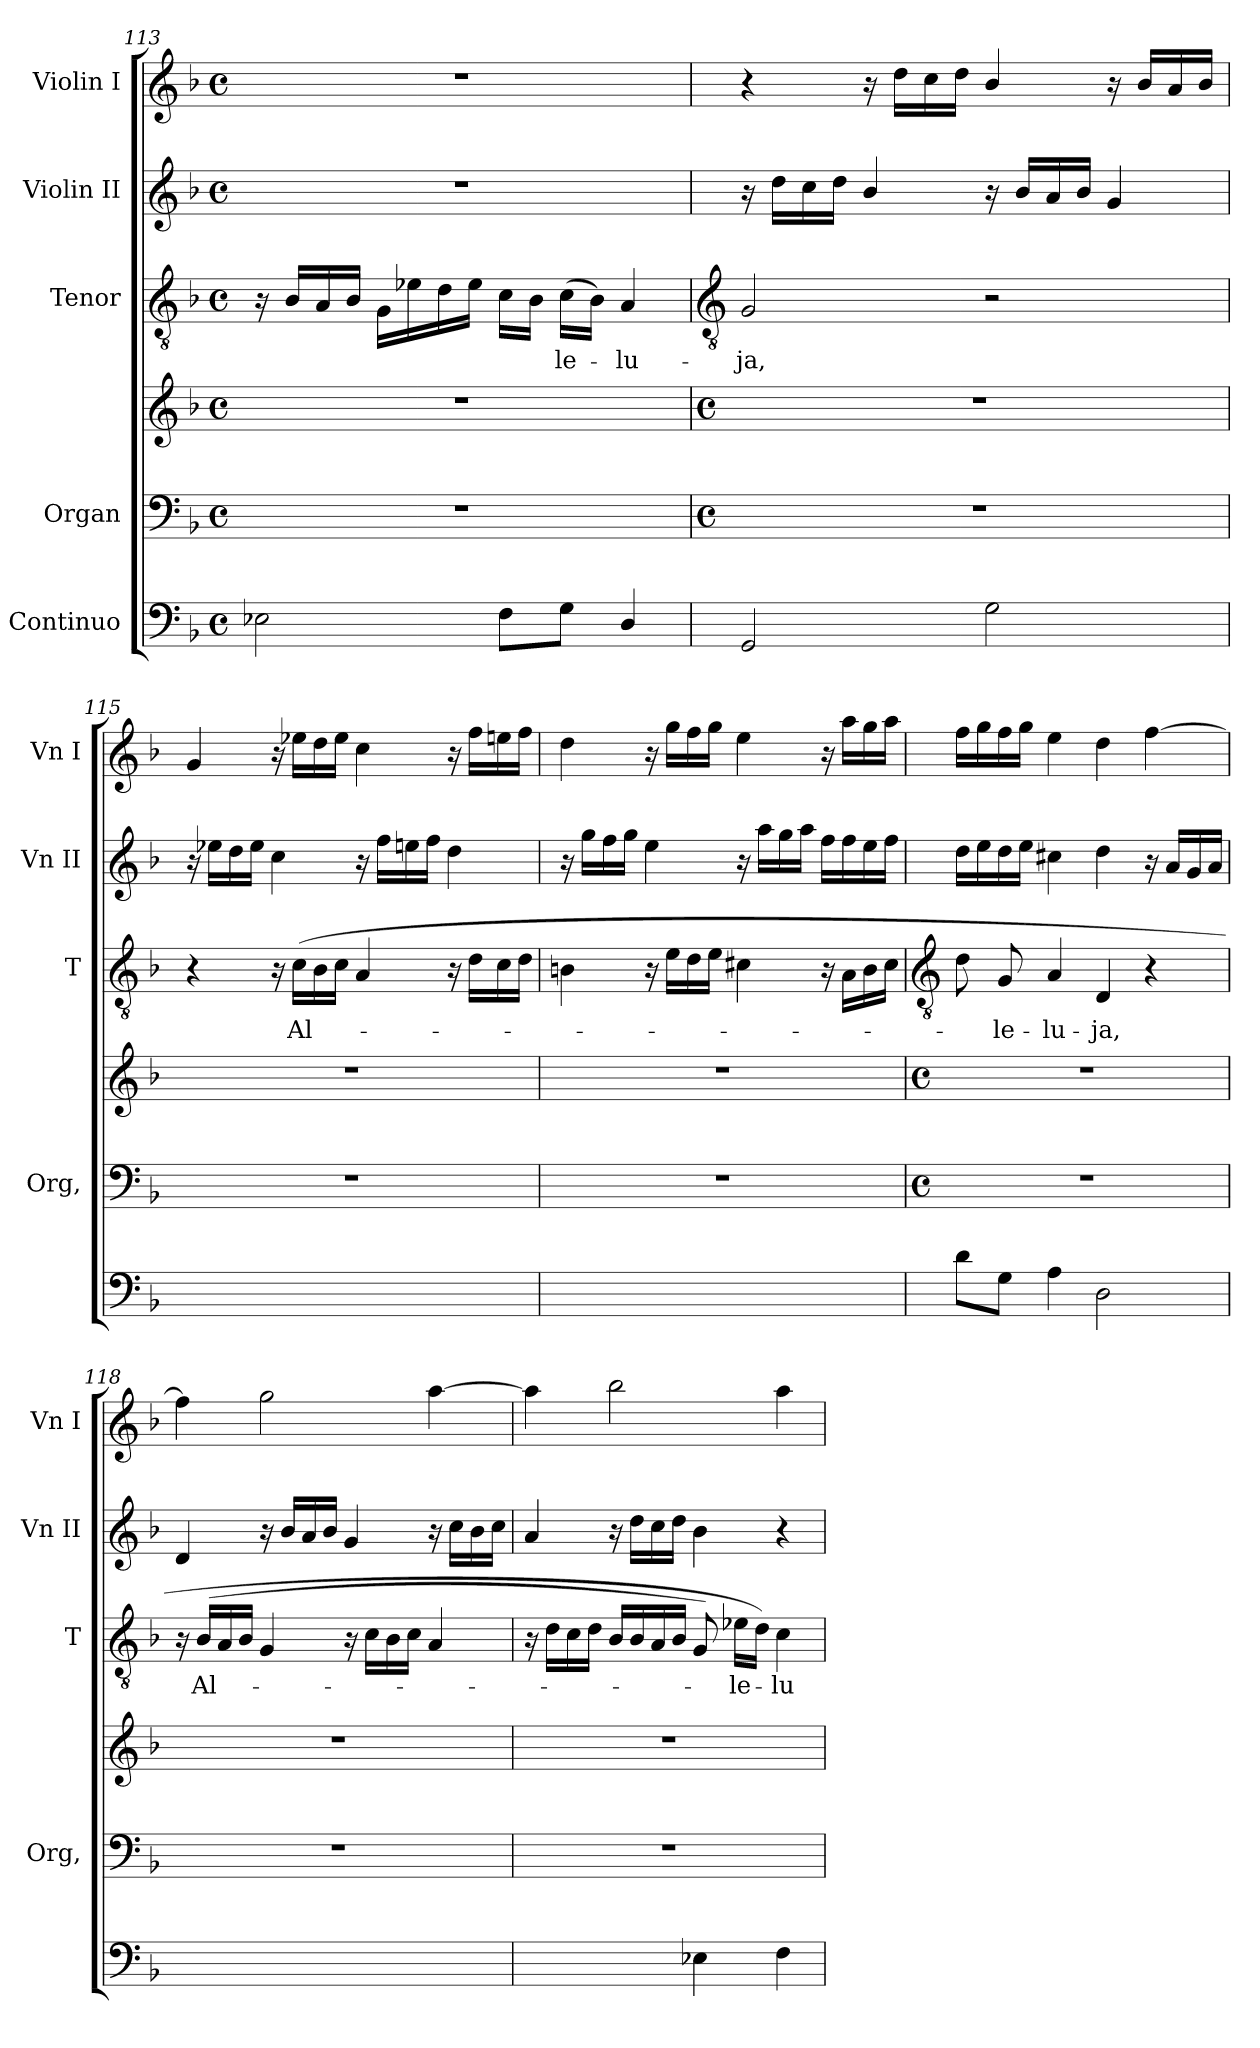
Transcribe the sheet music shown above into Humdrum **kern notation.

**kern	**text	**kern	**kern	**kern	**text	**kern	**kern
*part5	*part5	*part4	*part4	*part3	*part3	*part2	*part1
*staff6	*staff6	*staff5	*staff4	*staff3	*staff3	*staff2	*staff1
*I"Continuo	*	*I"Organ	*	*I"Tenor	*	*I"Violin II	*I"Violin I
*	*	*I'Org,	*	*I'T	*	*I'Vn II	*I'Vn I
*clefF4	*	*clefF4	*clefG2	*clefGv2	*	*clefG2	*clefG2
*k[b-]	*	*k[b-]	*k[b-]	*k[b-]	*	*k[b-]	*k[b-]
*F:	*	*F:	*F:	*F:	*	*F:	*F:
*M4/4	*	*M4/4	*M4/4	*M4/4	*	*M4/4	*M4/4
*met(c)	*	*met(c)	*met(c)	*met(c)	*	*met(c)	*met(c)
=113	=113	=113	=113	=113	=113	=113	=113
2E-X	.	1r	1r	16r	.	1r	1r
.	.	.	.	16B-LL	.	.	.
.	.	.	.	16A	.	.	.
.	.	.	.	16B-JJ	.	.	.
.	.	.	.	16GLL	.	.	.
.	.	.	.	16e-X	.	.	.
.	.	.	.	16d	.	.	.
.	.	.	.	16e-JJ	.	.	.
8FL	.	.	.	16cLL	.	.	.
.	.	.	.	16B-JJ	.	.	.
!	!	!	!	!	!LO:LY:b	!	!
8GJ	.	.	.	(>16cLL	le-	.	.
.	.	.	.	16B-JJ)	.	.	.
!	!	!	!	!	!LO:LY:b	!	!
4D/	.	.	.	4A	lu-	.	.
!!LO:LB:g=z
=114	=114	=114	=114	=114	=114	=114	=114
*	*	*	*	*clefGv2	*	*	*
*	*	*M4/4	*M4/4	*	*	*	*
*	*	*met(c)	*met(c)	*	*	*	*
!	!	!	!	!	!LO:LY:b	!	!
2GG	.	1r	1r	2G	-ja,	16r	4r
.	.	.	.	.	.	16ddLL	.
.	.	.	.	.	.	16cc	.
.	.	.	.	.	.	16ddJJ	.
.	.	.	.	.	.	4b-/	16r
.	.	.	.	.	.	.	16ddLL
.	.	.	.	.	.	.	16cc
.	.	.	.	.	.	.	16ddJJ
2G	.	.	.	2r	.	16r	4b-/
.	.	.	.	.	.	16b-LL	.
.	.	.	.	.	.	16a	.
.	.	.	.	.	.	16b-JJ	.
.	.	.	.	.	.	4g	16r
.	.	.	.	.	.	.	16b-LL
.	.	.	.	.	.	.	16a
.	.	.	.	.	.	.	16b-JJ
=115	=115	=115	=115	=115	=115	=115	=115
!	!LO:LY:b	!	!	!	!	!	!
[4E-Xyy	5	1r	1r	4r	.	16r	4g
.	.	.	.	.	.	16ee-XLL	.
.	.	.	.	.	.	16dd	.
.	.	.	.	.	.	16ee-JJ	.
!	!LO:LY:b	!	!	!	!	!	!
4E-yy]	6	.	.	16r	.	4cc	16r
!	!	!	!	!	!LO:LY:b	!	!
.	.	.	.	(>16cLL	Al-	.	16ee-XLL
.	.	.	.	16B-	.	.	16dd
.	.	.	.	16cJJ	.	.	16ee-JJ
!	!LO:LY:b	!	!	!	!	!	!
[4Fyy	5	.	.	4A	.	16r	4cc
.	.	.	.	.	.	16ffLL	.
.	.	.	.	.	.	16een	.
.	.	.	.	.	.	16ffJJ	.
!	!LO:LY:b	!	!	!	!	!	!
4Fyy]	6	.	.	16r	.	4dd	16r
.	.	.	.	16dLL	.	.	16ffLL
.	.	.	.	16c	.	.	16een
.	.	.	.	16dJJ	.	.	16ffJJ
=116	=116	=116	=116	=116	=116	=116	=116
!	!LO:LY:b	!	!	!	!	!	!
[4Gyy	5	1r	1r	4Bn	.	16r	4dd
.	.	.	.	.	.	16ggLL	.
.	.	.	.	.	.	16ff	.
.	.	.	.	.	.	16ggJJ	.
!	!LO:LY:b	!	!	!	!	!	!
4Gyy]	6	.	.	16r	.	4ee	16r
.	.	.	.	16eLL	.	.	16ggLL
.	.	.	.	16d	.	.	16ff
.	.	.	.	16eJJ	.	.	16ggJJ
!	!LO:LY:b	!	!	!	!	!	!
[4Ayy	5	.	.	4c#X	.	16r	4ee
.	.	.	.	.	.	16aaLL	.
.	.	.	.	.	.	16gg	.
.	.	.	.	.	.	16aaJJ	.
!	!LO:LY:b	!	!	!	!	!	!
4Ayy]	6	.	.	16r	.	16ffLL	16r
.	.	.	.	16ALL	.	16ff	16aaLL
.	.	.	.	16B	.	16ee	16gg
.	.	.	.	16c#JJ	.	16ffJJ	16aaJJ
!!LO:LB:g=z
=117	=117	=117	=117	=117	=117	=117	=117
*	*	*	*	*clefGv2	*	*	*
*	*	*M4/4	*M4/4	*	*	*	*
*	*	*met(c)	*met(c)	*	*	*	*
8dL	.	1r	1r	8d	.	16ddLL	16ffLL
.	.	.	.	.	.	16ee	16gg
!	!	!	!	!	!LO:LY:b	!	!
8GJ	.	.	.	8G	le-	16dd	16ff
.	.	.	.	.	.	16eeJJ	16ggJJ
!	!	!	!	!	!LO:LY:b	!	!
4A	.	.	.	4A	-lu-	4cc#X	4ee
!	!	!	!	!	!LO:LY:b	!	!
2D	.	.	.	4D	-ja,	4dd	4dd
.	.	.	.	4r	.	16r	[4ff
.	.	.	.	.	.	16aLL	.
.	.	.	.	.	.	16g	.
.	.	.	.	.	.	16aJJ	.
=118	=118	=118	=118	=118	=118	=118	=118
!	!LO:LY:b	!	!	!	!	!	!
[4BB-yy	5	1r	1r	16r	.	4d	4ff]
!	!	!	!	!	!LO:LY:b	!	!
.	.	.	.	(<16B-LL	Al-	.	.
.	.	.	.	16A	.	.	.
.	.	.	.	16B-JJ	.	.	.
!	!LO:LY:b	!	!	!	!	!	!
4BB-yy]	6	.	.	4G	.	16r	2gg
.	.	.	.	.	.	16b-LL	.
.	.	.	.	.	.	16a	.
.	.	.	.	.	.	16b-JJ	.
!	!LO:LY:b	!	!	!	!	!	!
[4Cyy	5	.	.	16r	.	4g	.
.	.	.	.	16cLL	.	.	.
.	.	.	.	16B-	.	.	.
.	.	.	.	16cJJ	.	.	.
!	!LO:LY:b	!	!	!	!	!	!
4Cyy]	6	.	.	4A	.	16r	[4aa
.	.	.	.	.	.	16ccLL	.
.	.	.	.	.	.	16b-	.
.	.	.	.	.	.	16ccJJ	.
=119	=119	=119	=119	=119	=119	=119	=119
!	!LO:LY:b	!	!	!	!	!	!
[4Dyy	5	1r	1r	16r	.	4a	4aa]
.	.	.	.	16dLL	.	.	.
.	.	.	.	16c	.	.	.
.	.	.	.	16dJJ	.	.	.
!	!LO:LY:b	!	!	!	!	!	!
4Dyy]	6	.	.	16B-LL	.	16r	2bb-
.	.	.	.	16B-	.	16ddLL	.
.	.	.	.	16A	.	16cc	.
.	.	.	.	16B-JJ	.	16ddJJ	.
4E-X	.	.	.	8G)	.	4b-	.
!	!	!	!	!	!LO:LY:b	!	!
.	.	.	.	16e-XLL	le-	.	.
.	.	.	.	16dJJ)	.	.	.
!	!	!	!	!	!LO:LY:b	!	!
4F	.	.	.	4c	lu-	4r	4aa
=	=	=	=	=	=	=	=
*-	*-	*-	*-	*-	*-	*-	*-
